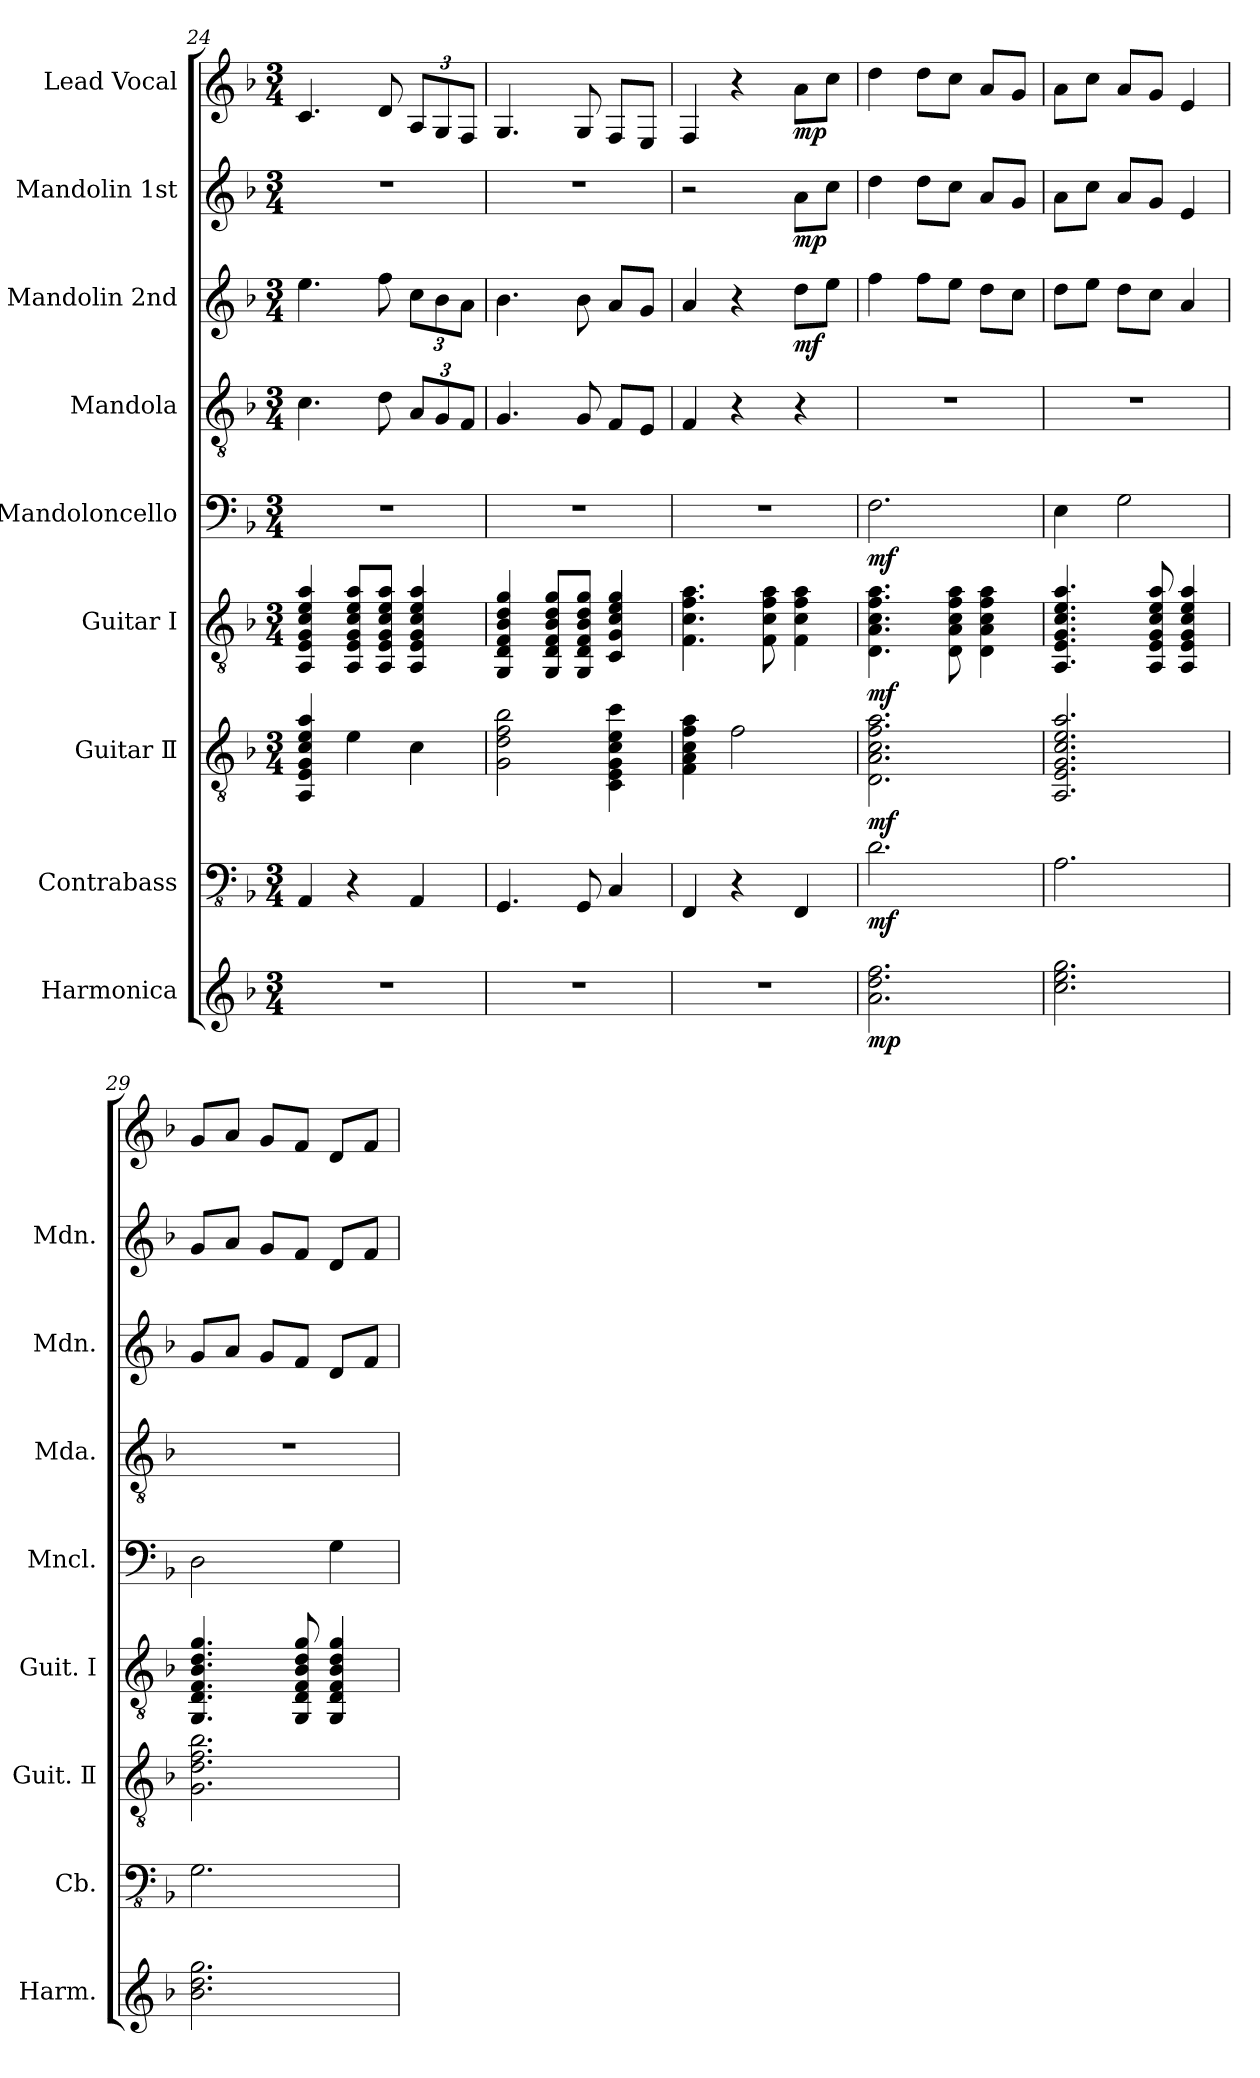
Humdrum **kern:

**kern	**dynam	**kern	**dynam	**kern	**dynam	**kern	**dynam	**kern	**dynam	**kern	**kern	**dynam	**kern	**dynam	**kern	**dynam
*part9	*part9	*part8	*part8	*part7	*part7	*part6	*part6	*part5	*part5	*part4	*part3	*part3	*part2	*part2	*part1	*part1
*staff9	*staff9	*staff8	*staff8	*staff7	*staff7	*staff6	*staff6	*staff5	*staff5	*staff4	*staff3	*staff3	*staff2	*staff2	*staff1	*staff1
*I"Harmonica	*	*I"Contrabass	*	*I"Guitar Ⅱ	*	*I"Guitar Ⅰ	*	*I"Mandoloncello	*	*I"Mandola	*I"Mandolin 2nd	*	*I"Mandolin 1st	*	*I"Lead Vocal	*
*I'Harm.	*	*I'Cb.	*	*I'Guit. Ⅱ	*	*I'Guit. Ⅰ	*	*I'Mncl.	*	*I'Mda.	*I'Mdn.	*	*I'Mdn.	*	*	*
*clefG2	*	*clefFv4	*	*clefGv2	*	*clefGv2	*	*clefF4	*	*clefGv2	*clefG2	*	*clefG2	*	*clefG2	*
*k[b-]	*	*k[b-]	*	*k[b-]	*	*k[b-]	*	*k[b-]	*	*k[b-]	*k[b-]	*	*k[b-]	*	*k[b-]	*
*M3/4	*	*M3/4	*	*M3/4	*	*M3/4	*	*M3/4	*	*M3/4	*M3/4	*	*M3/4	*	*M3/4	*
=24	=24	=24	=24	=24	=24	=24	=24	=24	=24	=24	=24	=24	=24	=24	=24	=24
2.r	.	4AAA	.	4AA 4E 4G 4c 4e 4a	.	4AA 4E 4G 4c 4e 4a	.	2.r	.	4.c	4.ee	.	2.r	.	4.c	.
.	.	4r	.	4e	.	8AA 8E 8G 8c 8e 8aL	.	.	.	.	.	.	.	.	.	.
.	.	.	.	.	.	8AA 8E 8G 8c 8e 8aJ	.	.	.	8d	8ff	.	.	.	8d	.
.	.	4AAA	.	4c	.	4AA 4E 4G 4c 4e 4a	.	.	.	12AL	12ccL	.	.	.	12AL	.
.	.	.	.	.	.	.	.	.	.	12G	12b-	.	.	.	12G	.
.	.	.	.	.	.	.	.	.	.	12FJ	12aJ	.	.	.	12FJ	.
=25	=25	=25	=25	=25	=25	=25	=25	=25	=25	=25	=25	=25	=25	=25	=25	=25
2.r	.	4.GGG	.	2G 2d 2f 2b-	.	4GG 4D 4F 4B- 4d 4g	.	2.r	.	4.G	4.b-	.	2.r	.	4.G	.
.	.	.	.	.	.	8GG 8D 8F 8B- 8d 8gL	.	.	.	.	.	.	.	.	.	.
.	.	8GGG	.	.	.	8GG 8D 8F 8B- 8d 8gJ	.	.	.	8G	8b-	.	.	.	8G	.
.	.	4CC	.	4C 4E 4G 4c 4e 4cc	.	4C 4G 4c 4e 4g	.	.	.	8FL	8aL	.	.	.	8FL	.
.	.	.	.	.	.	.	.	.	.	8EJ	8gJ	.	.	.	8EJ	.
=26	=26	=26	=26	=26	=26	=26	=26	=26	=26	=26	=26	=26	=26	=26	=26	=26
2.r	.	4FFF	.	4F 4A 4c 4f 4a	.	4.F 4.c 4.f 4.a	.	2.r	.	4F	4a	.	2r	.	4F	.
.	.	4r	.	2f	.	.	.	.	.	4r	4r	.	.	.	4r	.
.	.	.	.	.	.	8F 8c 8f 8a	.	.	.	.	.	.	.	.	.	.
.	.	4FFF	.	.	.	4F 4c 4f 4a	.	.	.	4r	8ddL	mf	8aL	mp	8aL	mp
.	.	.	.	.	.	.	.	.	.	.	8eeJ	.	8ccJ	.	8ccJ	.
=27	=27	=27	=27	=27	=27	=27	=27	=27	=27	=27	=27	=27	=27	=27	=27	=27
2.a 2.dd 2.ff	mp	2.D	mf	2.D 2.A 2.c 2.f 2.a	mf	4.D 4.A 4.c 4.f 4.a	mf	2.F	mf	2.r	4ff	.	4dd	.	4dd	.
.	.	.	.	.	.	.	.	.	.	.	8ffL	.	8ddL	.	8ddL	.
.	.	.	.	.	.	8D 8A 8c 8f 8a	.	.	.	.	8eeJ	.	8ccJ	.	8ccJ	.
.	.	.	.	.	.	4D 4A 4c 4f 4a	.	.	.	.	8ddL	.	8aL	.	8aL	.
.	.	.	.	.	.	.	.	.	.	.	8ccJ	.	8gJ	.	8gJ	.
=28	=28	=28	=28	=28	=28	=28	=28	=28	=28	=28	=28	=28	=28	=28	=28	=28
2.cc 2.ee 2.gg	.	2.AA	.	2.AA 2.E 2.G 2.c 2.e 2.a	.	4.AA 4.E 4.G 4.c 4.e 4.a	.	4E	.	2.r	8ddL	.	8aL	.	8aL	.
.	.	.	.	.	.	.	.	.	.	.	8eeJ	.	8ccJ	.	8ccJ	.
.	.	.	.	.	.	.	.	2G	.	.	8ddL	.	8aL	.	8aL	.
.	.	.	.	.	.	8AA 8E 8G 8c 8e 8a	.	.	.	.	8ccJ	.	8gJ	.	8gJ	.
.	.	.	.	.	.	4AA 4E 4G 4c 4e 4a	.	.	.	.	4a	.	4e	.	4e	.
=29	=29	=29	=29	=29	=29	=29	=29	=29	=29	=29	=29	=29	=29	=29	=29	=29
2.b- 2.dd 2.gg	.	2.GG	.	2.G 2.d 2.f 2.b-	.	4.GG 4.D 4.F 4.B- 4.d 4.g	.	2D	.	2.r	8gL	.	8gL	.	8gL	.
.	.	.	.	.	.	.	.	.	.	.	8aJ	.	8aJ	.	8aJ	.
.	.	.	.	.	.	.	.	.	.	.	8gL	.	8gL	.	8gL	.
.	.	.	.	.	.	8GG 8D 8F 8B- 8d 8g	.	.	.	.	8fJ	.	8fJ	.	8fJ	.
.	.	.	.	.	.	4GG 4D 4F 4B- 4d 4g	.	4G	.	.	8dL	.	8dL	.	8dL	.
.	.	.	.	.	.	.	.	.	.	.	8fJ	.	8fJ	.	8fJ	.
=	=	=	=	=	=	=	=	=	=	=	=	=	=	=	=	=
*-	*-	*-	*-	*-	*-	*-	*-	*-	*-	*-	*-	*-	*-	*-	*-	*-
